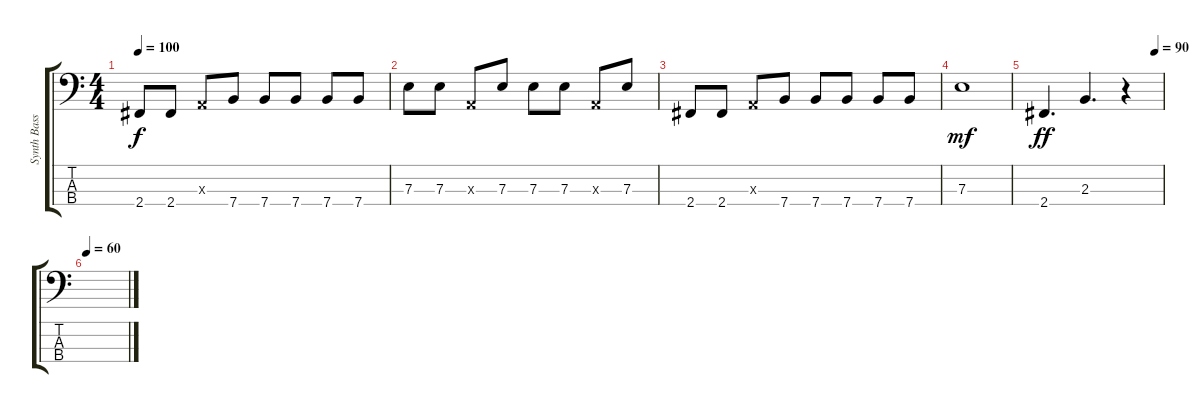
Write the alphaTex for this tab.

\track ("Synth Bass" "Synth Bass") {instrument synthbass2}
\staff {score tabs}
\tuning (G2 D2 A1 E1) {hide}
\ts (4 4)
\tempo 100
\clef f4
\ks c
2.4.8{dy f} 2.4.8 0.3{x}.8 7.4.8 7.4.8 7.4.8 7.4.8 7.4.8 |
7.3.8 7.3.8 0.3{x}.8 7.3.8 7.3.8 7.3.8 0.3{x}.8 7.3.8 |
2.4.8 2.4.8 0.3{x}.8 7.4.8 7.4.8 7.4.8 7.4.8 7.4.8 |
7.3.1{dy mf} |
\tempo (90 0.9375)
2.4.4{d dy ff} 2.3.4{d} r.4 |
\tempo 60
